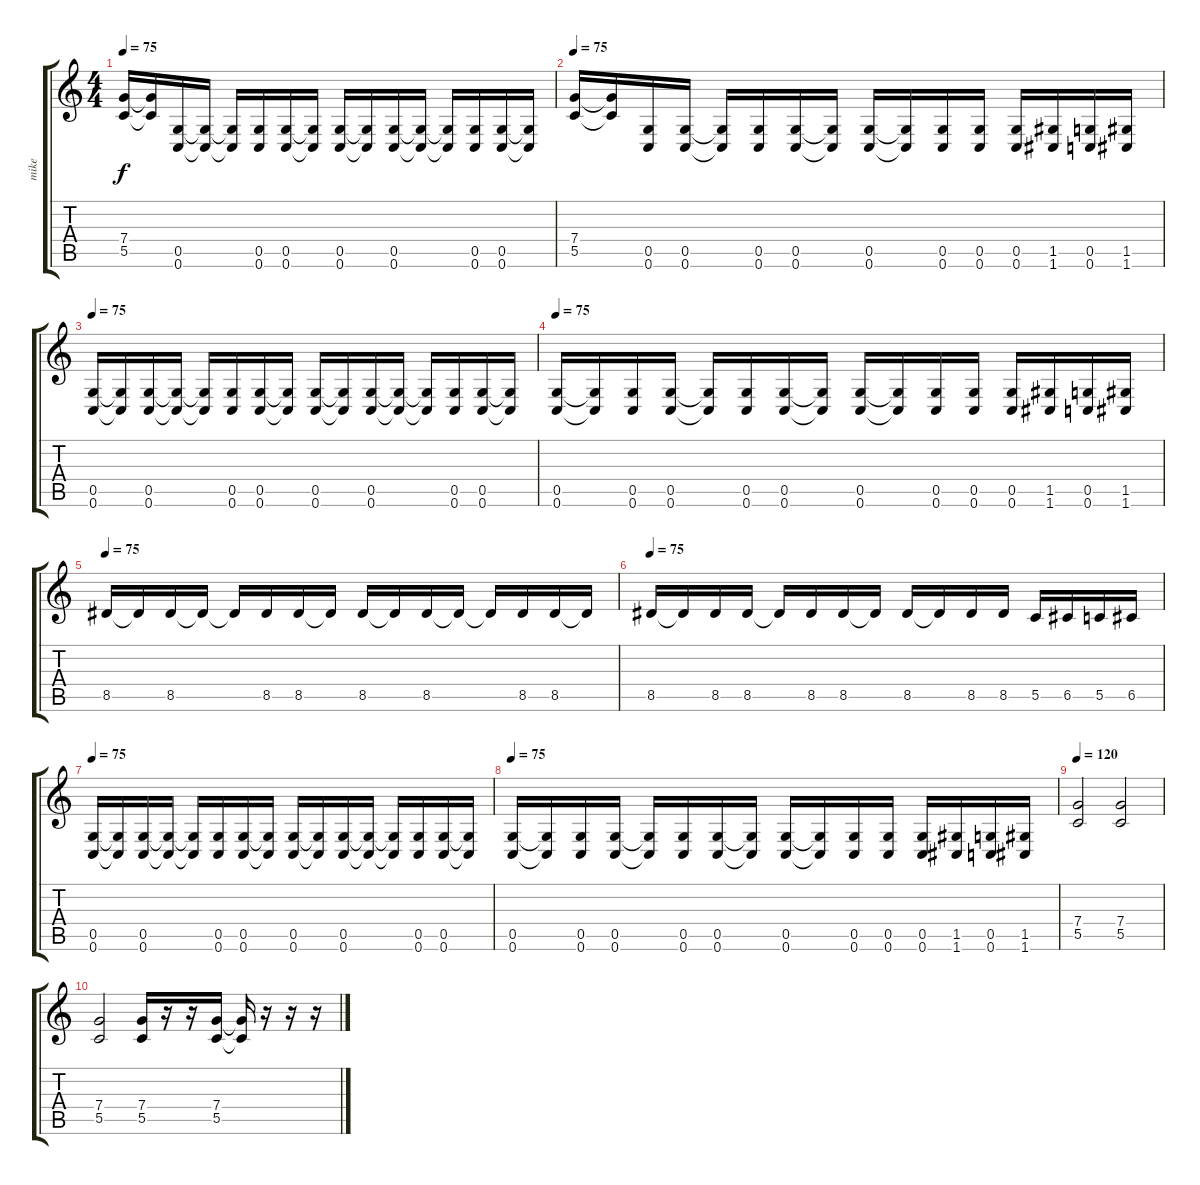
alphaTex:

\track ("mike" "mike") {instrument distortionguitar}
\staff {score tabs}
\tuning (D4 A3 F3 C3 G2 C2) {hide}
\ts (4 4)
\tempo 75
\clef g2
\ks c
(7.4 5.5).16{dy f} (7.4{t} 5.5{t}).16 (0.5 0.6).16 (0.5{t} 0.6{t}).16 (0.5{t} 0.6{t}).16 (0.5 0.6).16 (0.5 0.6).16 (0.5{t} 0.6{t}).16 (0.5 0.6).16 (0.5{t} 0.6{t}).16 (0.5 0.6).16 (0.5{t} 0.6{t}).16 (0.5{t} 0.6{t}).16 (0.5 0.6).16 (0.5 0.6).16 (0.5{t} 0.6{t}).16 |
\tempo 75
(7.4 5.5).16 (7.4{t} 5.5{t}).16 (0.5 0.6).16 (0.5 0.6).16 (0.5{t} 0.6{t}).16 (0.5 0.6).16 (0.5 0.6).16 (0.5{t} 0.6{t}).16 (0.5 0.6).16 (0.5{t} 0.6{t}).16 (0.5 0.6).16 (0.5 0.6).16 (0.5 0.6).16 (1.5 1.6).16 (0.5 0.6).16 (1.5 1.6).16 |
\tempo 75
(0.5 0.6).16 (0.5{t} 0.6{t}).16 (0.5 0.6).16 (0.5{t} 0.6{t}).16 (0.5{t} 0.6{t}).16 (0.5 0.6).16 (0.5 0.6).16 (0.5{t} 0.6{t}).16 (0.5 0.6).16 (0.5{t} 0.6{t}).16 (0.5 0.6).16 (0.5{t} 0.6{t}).16 (0.5{t} 0.6{t}).16 (0.5 0.6).16 (0.5 0.6).16 (0.5{t} 0.6{t}).16 |
\tempo 75
(0.5 0.6).16 (0.5{t} 0.6{t}).16 (0.5 0.6).16 (0.5 0.6).16 (0.5{t} 0.6{t}).16 (0.5 0.6).16 (0.5 0.6).16 (0.5{t} 0.6{t}).16 (0.5 0.6).16 (0.5{t} 0.6{t}).16 (0.5 0.6).16 (0.5 0.6).16 (0.5 0.6).16 (1.5 1.6).16 (0.5 0.6).16 (1.5 1.6).16 |
\tempo 75
8.5.16 8.5{t}.16 8.5.16 8.5{t}.16 8.5{t}.16 8.5.16 8.5.16 8.5{t}.16 8.5.16 8.5{t}.16 8.5.16 8.5{t}.16 8.5{t}.16 8.5.16 8.5.16 8.5{t}.16 |
\tempo 75
8.5.16 8.5{t}.16 8.5.16 8.5.16 8.5{t}.16 8.5.16 8.5.16 8.5{t}.16 8.5.16 8.5{t}.16 8.5.16 8.5.16 5.5.16 6.5.16 5.5.16 6.5.16 |
\tempo 75
(0.5 0.6).16 (0.5{t} 0.6{t}).16 (0.5 0.6).16 (0.5{t} 0.6{t}).16 (0.5{t} 0.6{t}).16 (0.5 0.6).16 (0.5 0.6).16 (0.5{t} 0.6{t}).16 (0.5 0.6).16 (0.5{t} 0.6{t}).16 (0.5 0.6).16 (0.5{t} 0.6{t}).16 (0.5{t} 0.6{t}).16 (0.5 0.6).16 (0.5 0.6).16 (0.5{t} 0.6{t}).16 |
\tempo 75
(0.5 0.6).16 (0.5{t} 0.6{t}).16 (0.5 0.6).16 (0.5 0.6).16 (0.5{t} 0.6{t}).16 (0.5 0.6).16 (0.5 0.6).16 (0.5{t} 0.6{t}).16 (0.5 0.6).16 (0.5{t} 0.6{t}).16 (0.5 0.6).16 (0.5 0.6).16 (0.5 0.6).16 (1.5 1.6).16 (0.5 0.6).16 (1.5 1.6).16 |
\tempo 120
(7.4 5.5).2 (7.4 5.5).2 |
(7.4 5.5).2 (7.4 5.5).16 r.16 r.16 (7.4 5.5).16 (7.4{t} 5.5{t}).16 r.16 r.16 r.16
